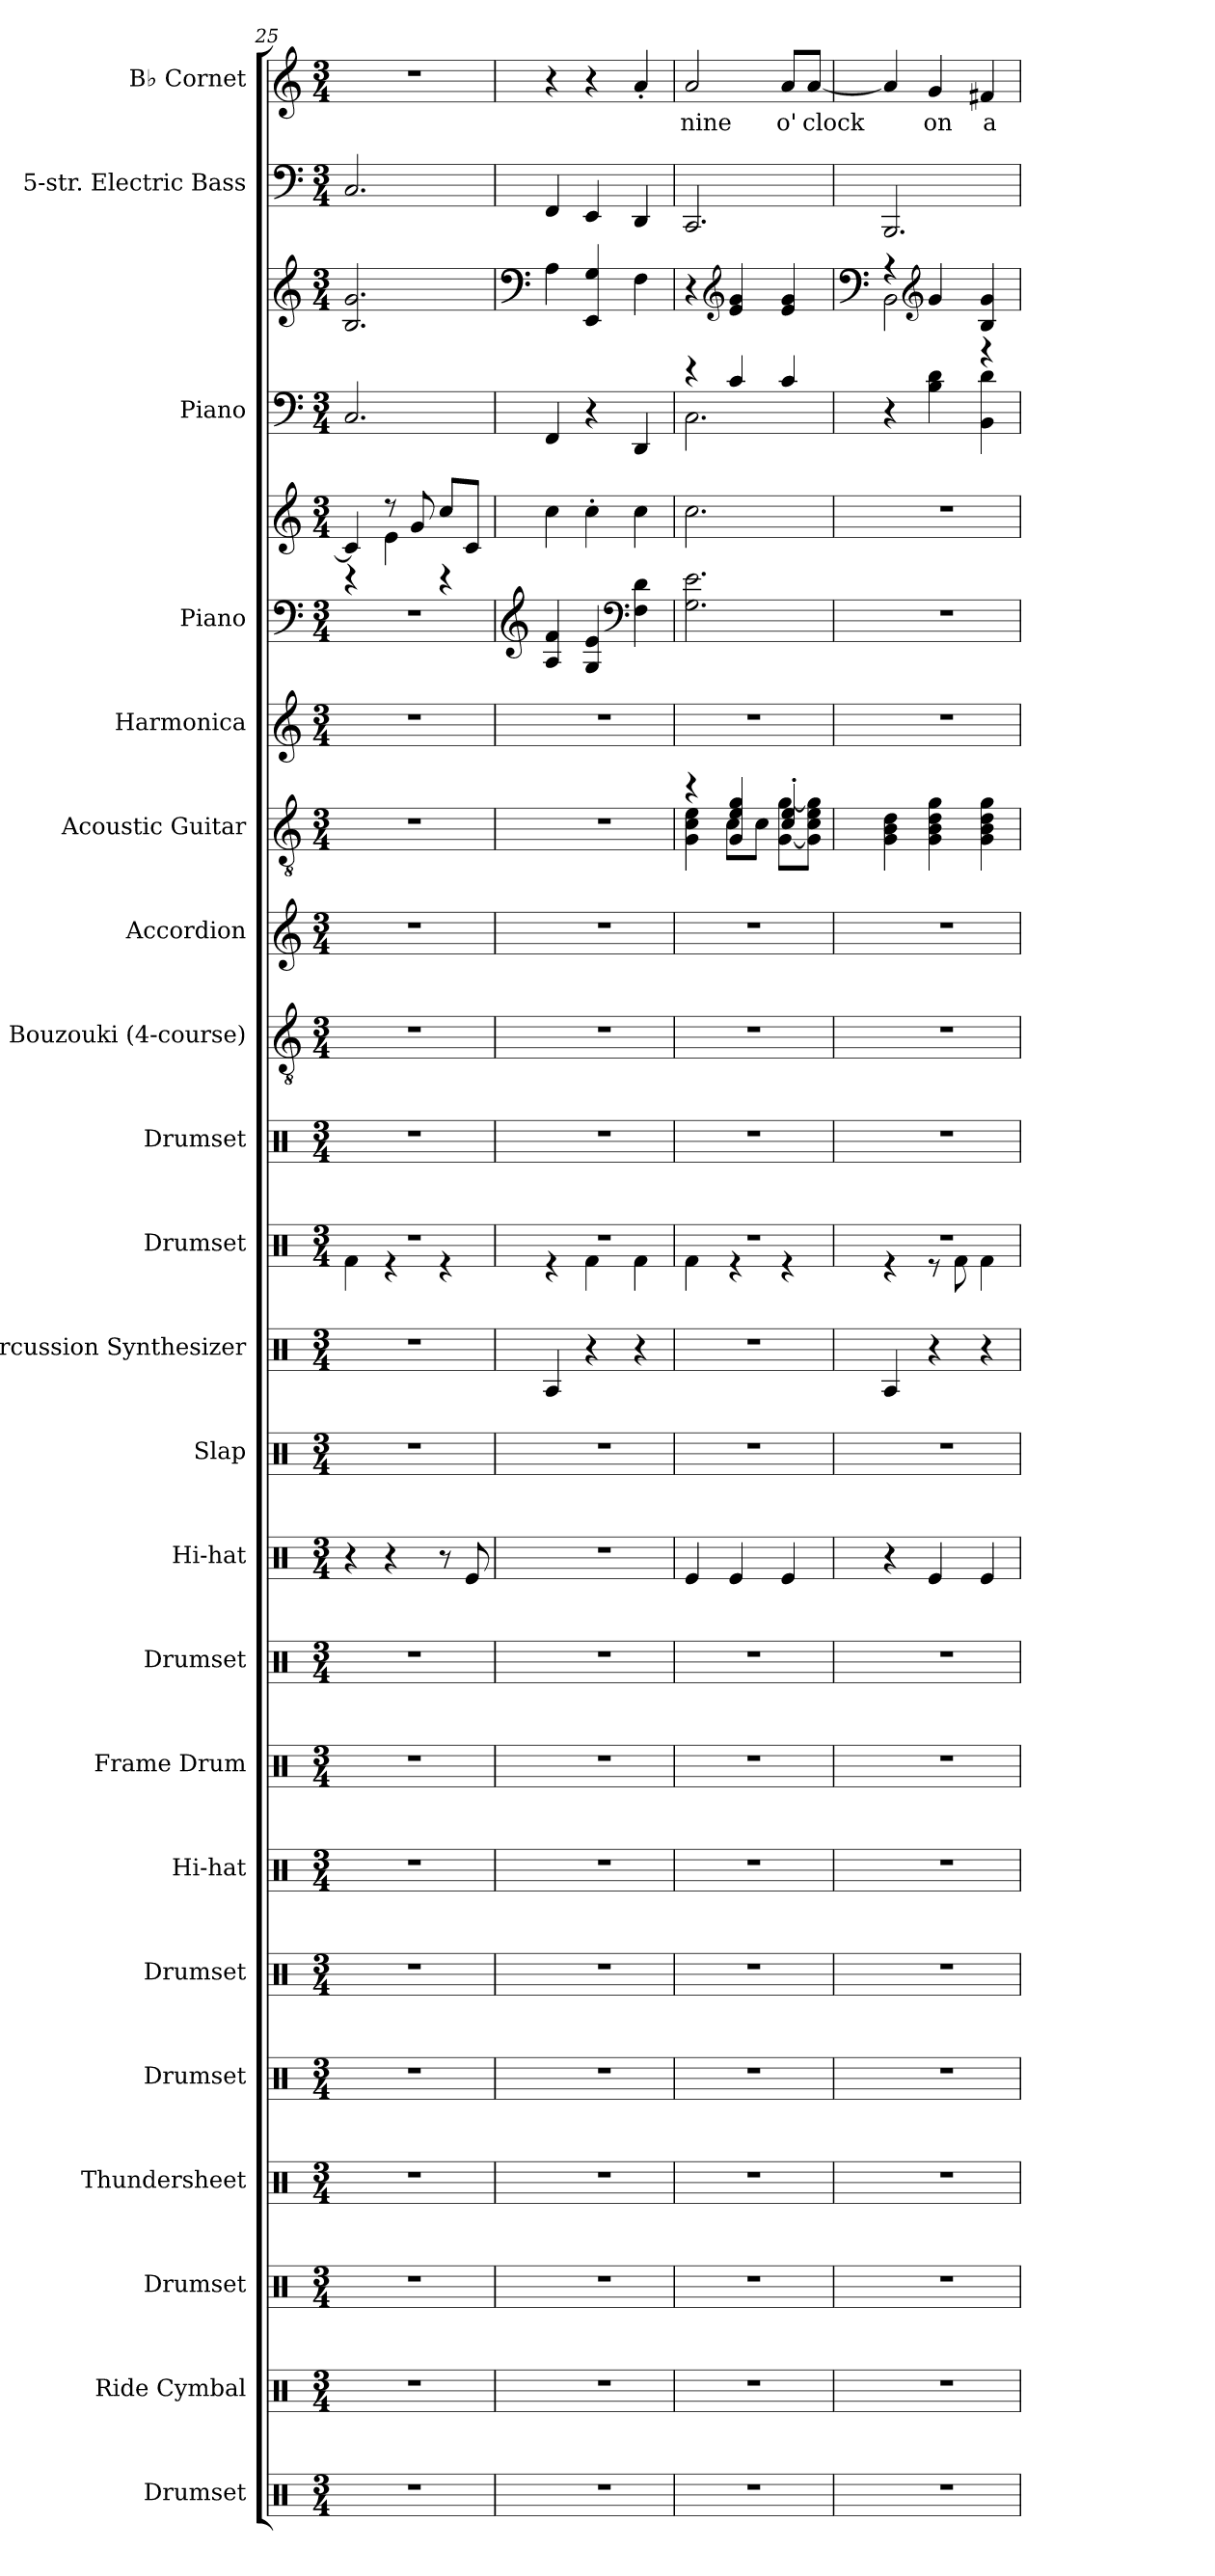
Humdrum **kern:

**kern	**kern	**kern	**kern	**kern	**kern	**kern	**kern	**kern	**kern	**kern	**kern	**kern	**kern	**kern	**kern	**kern	**kern	**kern	**kern	**kern	**kern	**kern	**kern	**text
*part22	*part21	*part20	*part19	*part18	*part17	*part16	*part15	*part14	*part13	*part12	*part11	*part10	*part9	*part8	*part7	*part6	*part5	*part4	*part4	*part3	*part3	*part2	*part1	*part1
*staff24	*staff23	*staff22	*staff21	*staff20	*staff19	*staff18	*staff17	*staff16	*staff15	*staff14	*staff13	*staff12	*staff11	*staff10	*staff9	*staff8	*staff7	*staff6	*staff5	*staff4	*staff3	*staff2	*staff1	*staff1
*I"Drumset	*I"Ride Cymbal	*I"Drumset	*I"Thundersheet	*I"Drumset	*I"Drumset	*I"Hi-hat	*I"Frame Drum	*I"Drumset	*I"Hi-hat	*I"Slap	*I"Percussion Synthesizer	*I"Drumset	*I"Drumset	*I"Bouzouki (4-course)	*I"Accordion	*I"Acoustic Guitar	*I"Harmonica	*I"Piano	*	*I"Piano	*	*I"5-str. Electric Bass	*I"B♭ Cornet	*
*I'Drs.	*I'R. Cym.	*I'Drs.	*I'Thu.	*I'Drs.	*I'Drs.	*I'Hi-hat	*I'Fr. Dr.	*I'Drs.	*I'Hi-hat	*I'Sla.	*I'Perc. Syn.	*I'Drs.	*I'Drs.	*I'Bou.	*I'Acc.	*I'Guit.	*I'Harm.	*I'Pno.	*	*I'Pno.	*	*I'El. B.	*I'B♭ Cnt.	*
*clefX	*clefX	*clefX	*clefX	*clefX	*clefX	*clefX	*clefX	*clefX	*clefX	*clefX	*clefX	*clefX	*clefX	*clefGv2	*clefG2	*clefGv2	*clefG2	*clefF4	*clefG2	*clefF4	*clefG2	*	*clefG2	*
*	*	*	*	*	*	*	*	*	*	*	*	*	*	*	*	*	*	*	*	*	*	*ITrd7c12	*ITrd1c2	*
*k[]	*k[]	*k[]	*k[]	*k[]	*k[]	*k[]	*k[]	*k[]	*k[]	*k[]	*k[]	*k[]	*k[]	*k[]	*k[]	*k[]	*k[]	*k[]	*k[]	*k[]	*k[]	*k[]	*k[b-e-]	*
*M3/4	*M3/4	*M3/4	*M3/4	*M3/4	*M3/4	*M3/4	*M3/4	*M3/4	*M3/4	*M3/4	*M3/4	*M3/4	*M3/4	*M3/4	*M3/4	*M3/4	*M3/4	*M3/4	*M3/4	*M3/4	*M3/4	*M3/4	*M3/4	*
=25	=25	=25	=25	=25	=25	=25	=25	=25	=25	=25	=25	=25	=25	=25	=25	=25	=25	=25	=25	=25	=25	=25	=25	=25
*	*	*	*	*	*	*	*	*	*	*	*	*^	*	*	*	*	*	*	*^	*	*	*	*	*
2.r	2.r	2.r	2.r	2.r	2.r	2.r	2.r	2.r	4r	2.r	2.r	2.r	4Rf\	2.r	2.r	2.r	2.r	2.r	2.r	4c/]	4r	2.C/	2.B/ 2.g/	2.CC	2.r	.
.	.	.	.	.	.	.	.	.	4r	.	.	.	4r	.	.	.	.	.	.	8r	4e\	.	.	.	.	.
.	.	.	.	.	.	.	.	.	.	.	.	.	.	.	.	.	.	.	.	8g/	.	.	.	.	.	.
.	.	.	.	.	.	.	.	.	8r	.	.	.	4r	.	.	.	.	.	.	8cc/L	4r	.	.	.	.	.
.	.	.	.	.	.	.	.	.	8Re/	.	.	.	.	.	.	.	.	.	.	8c/J	.	.	.	.	.	.
*	*	*	*	*	*	*	*	*	*	*	*	*	*	*	*	*	*	*	*	*v	*v	*	*	*	*	*
=26	=26	=26	=26	=26	=26	=26	=26	=26	=26	=26	=26	=26	=26	=26	=26	=26	=26	=26	=26	=26	=26	=26	=26	=26	=26
*	*	*	*	*	*	*	*	*	*	*	*	*	*	*	*	*	*	*	*clefG2	*	*	*clefF4	*	*	*
2.r	2.r	2.r	2.r	2.r	2.r	2.r	2.r	2.r	2.r	2.r	4RA/	2.r	4r	2.r	2.r	2.r	2.r	2.r	4A/ 4f/	4cc\	4FF/	4A\	4FFF	4r	.
.	.	.	.	.	.	.	.	.	.	.	4r	.	4Rf\	.	.	.	.	.	4G/ 4e/	4cc'\	4r	4EE/ 4G/	4EEE	4r	.
*	*	*	*	*	*	*	*	*	*	*	*	*	*	*	*	*	*	*	*clefF4	*	*	*	*	*	*
.	.	.	.	.	.	.	.	.	.	.	4r	.	4Rf\	.	.	.	.	.	4F\ 4d\	4cc\	4DD/	4F\	4DDD	4g'/	.
!!LO:PB:g=z
=27	=27	=27	=27	=27	=27	=27	=27	=27	=27	=27	=27	=27	=27	=27	=27	=27	=27	=27	=27	=27	=27	=27	=27	=27	=27
*	*	*	*	*	*	*	*	*	*	*	*	*	*	*	*	*	*^	*	*	*	*^	*	*	*	*
!	!	!	!	!	!	!	!	!	!	!	!	!	!	!	!	!	!	!	!	!	!	!	!	!	!	!	!LO:LY:b
2.r	2.r	2.r	2.r	2.r	2.r	2.r	2.r	2.r	4Re/	2.r	2.r	2.r	4Rf\	2.r	2.r	2.r	4r	4G\ 4c\ 4e\	2.r	2.G\ 2.e\	2.cc\	4r	2.C\	4r	2.CCC	2g/	nine
*	*	*	*	*	*	*	*	*	*	*	*	*	*	*	*	*	*	*	*	*	*	*	*	*clefG2	*	*	*
.	.	.	.	.	.	.	.	.	4Re/	.	.	.	4r	.	.	.	4G/ 4e/ 4g/	8c\L	.	.	.	4c/	.	4e/ 4g/	.	.	.
.	.	.	.	.	.	.	.	.	.	.	.	.	.	.	.	.	.	8c\J	.	.	.	.	.	.	.	.	.
!	!	!	!	!	!	!	!	!	!	!	!	!	!	!	!	!	!	!	!	!	!	!	!	!	!	!	!LO:LY:b
.	.	.	.	.	.	.	.	.	4Re/	.	.	.	4r	.	.	.	4c/' 4e/'	[8G\ [8g\L	.	.	.	4c/	.	4e/ 4g/	.	8g/L	o'
!	!	!	!	!	!	!	!	!	!	!	!	!	!	!	!	!	!	!	!	!	!	!	!	!	!	!	!LO:LY:b
.	.	.	.	.	.	.	.	.	.	.	.	.	.	.	.	.	.	8G\] 8c\ 8e\ 8g\]J	.	.	.	.	.	.	.	[8g/J	clock
*	*	*	*	*	*	*	*	*	*	*	*	*	*	*	*	*	*v	*v	*	*	*	*v	*v	*	*	*	*
=28	=28	=28	=28	=28	=28	=28	=28	=28	=28	=28	=28	=28	=28	=28	=28	=28	=28	=28	=28	=28	=28	=28	=28	=28	=28
*	*	*	*	*	*	*	*	*	*	*	*	*	*	*	*	*	*	*	*	*	*	*clefF4	*	*	*
*	*	*	*	*	*	*	*	*	*	*	*	*	*	*	*	*	*	*	*	*	*	*^	*	*	*
2.r	2.r	2.r	2.r	2.r	2.r	2.r	2.r	2.r	4r	2.r	4RA/	2.r	4r	2.r	2.r	2.r	4G\ 4B\ 4d\	2.r	2.r	2.r	4r	4r	2BB\	2.BBBB	4g/]	.
*	*	*	*	*	*	*	*	*	*	*	*	*	*	*	*	*	*	*	*	*	*	*clefG2	*	*	*	*
!	!	!	!	!	!	!	!	!	!	!	!	!	!	!	!	!	!	!	!	!	!	!	!	!	!	!LO:LY:b
.	.	.	.	.	.	.	.	.	4Re/	.	4r	.	8r	.	.	.	4G\ 4B\ 4d\ 4g\	.	.	.	4B\ 4d\	4g/	.	.	4f/	on
.	.	.	.	.	.	.	.	.	.	.	.	.	8Rf\	.	.	.	.	.	.	.	.	.	.	.	.	.
!	!	!	!	!	!	!	!	!	!	!	!	!	!	!	!	!	!	!	!	!	!	!	!	!	!	!LO:LY:b
.	.	.	.	.	.	.	.	.	4Re/	.	4r	.	4Rf\	.	.	.	4G\ 4B\ 4d\ 4g\	.	.	.	4BB\ 4d\	4B/ 4g/	4r	.	4en/	a
*	*	*	*	*	*	*	*	*	*	*	*	*v	*v	*	*	*	*	*	*	*	*	*v	*v	*	*	*
=	=	=	=	=	=	=	=	=	=	=	=	=	=	=	=	=	=	=	=	=	=	=	=	=
*-	*-	*-	*-	*-	*-	*-	*-	*-	*-	*-	*-	*-	*-	*-	*-	*-	*-	*-	*-	*-	*-	*-	*-	*-
